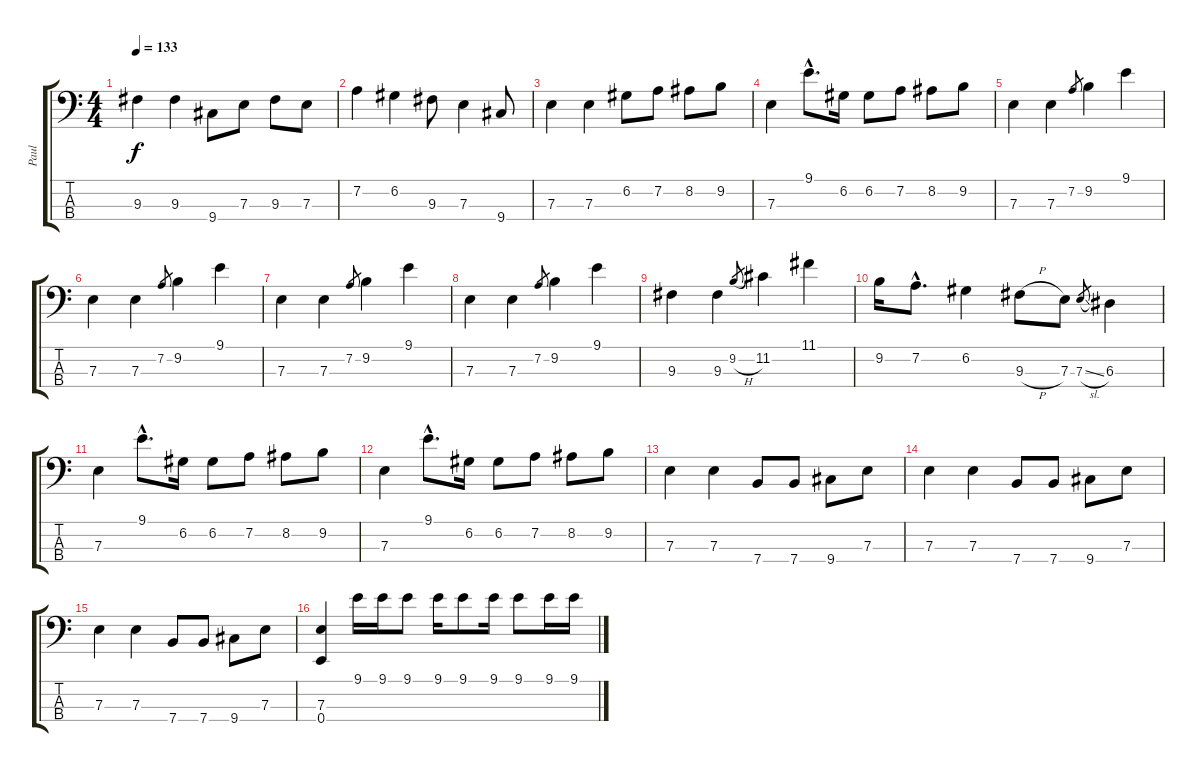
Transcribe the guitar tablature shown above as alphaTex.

\track ("Paul" "Paul") {instrument acousticbass}
\staff {score tabs}
\tuning (G2 D2 A1 E1) {hide}
\ts (4 4)
\tempo 133
\clef f4
\ks c
9.3.4{dy f} 9.3.4 9.4.8 7.3.8 9.3.8 7.3.8 |
7.2.4 6.2.4 9.3.8 7.3.4 9.4.8 |
7.3.4 7.3.4 6.2.8 7.2.8 8.2.8 9.2.8 |
7.3.4 9.1{hac}.8{d} 6.2.16 6.2.8 7.2.8 8.2.8 9.2.8 |
7.3.4 7.3.4 7.2.8{gr} 9.2.4 9.1.4 |
7.3.4 7.3.4 7.2.8{gr} 9.2.4 9.1.4 |
7.3.4 7.3.4 7.2.8{gr} 9.2.4 9.1.4 |
7.3.4 7.3.4 7.2.8{gr} 9.2.4 9.1.4 |
9.3.4 9.3.4 9.2{h}.8{gr} 11.2.4 11.1.4 |
9.2.16 7.2{hac}.8{d} 6.2.4 9.3{h}.8 7.3.8 7.3{sl}.8{gr} 6.3.4 |
7.3.4 9.1{hac}.8{d} 6.2.16 6.2.8 7.2.8 8.2.8 9.2.8 |
7.3.4 9.1{hac}.8{d} 6.2.16 6.2.8 7.2.8 8.2.8 9.2.8 |
7.3.4 7.3.4 7.4.8 7.4.8 9.4.8 7.3.8 |
7.3.4 7.3.4 7.4.8 7.4.8 9.4.8 7.3.8 |
7.3.4 7.3.4 7.4.8 7.4.8 9.4.8 7.3.8 |
(7.3 0.4).4 9.1.16 9.1.16 9.1.8 9.1.16 9.1.8 9.1.16 9.1.8 9.1.16 9.1.16
